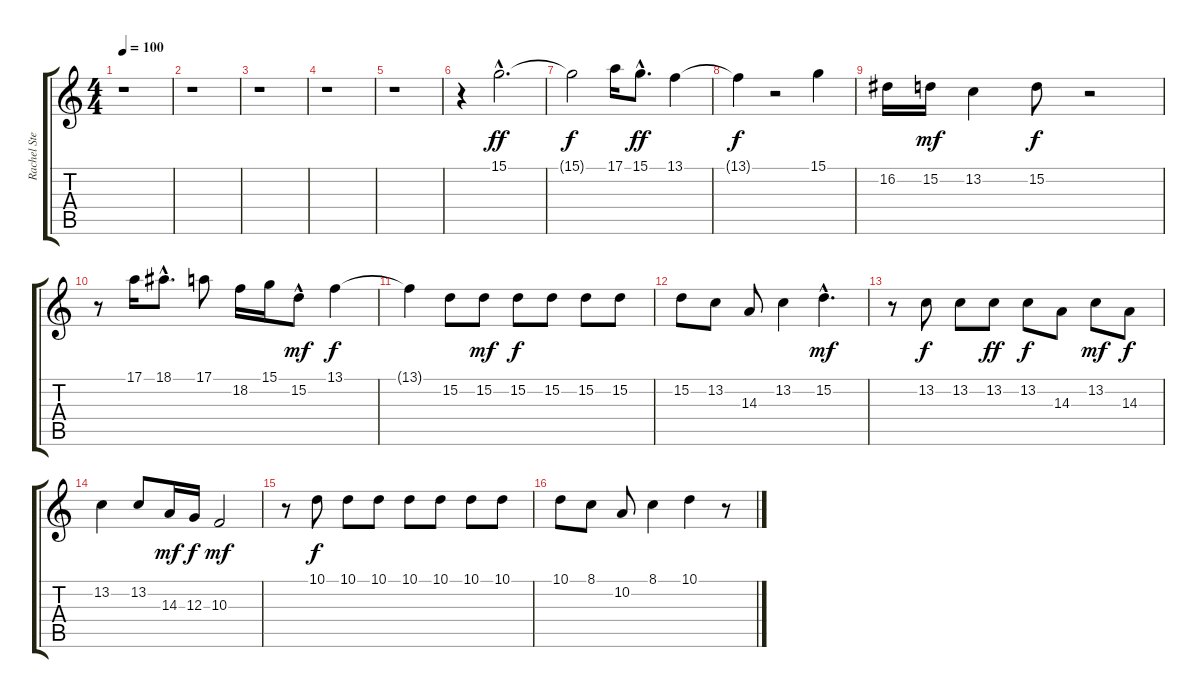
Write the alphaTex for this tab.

\track ("Rachel Stevens" "Rachel Ste") {instrument panflute}
\staff {score tabs}
\tuning (E4 B3 G3 D3 A2 E2) {hide}
\ts (4 4)
\tempo 100
\clef g2
\ks c
r.1{dy ff instrument panflute} |
r.1 |
r.1 |
r.1 |
r.1 |
r.4 15.1{hac}.2{d} |
15.1{t}.2{dy f} 17.1.16 15.1{hac}.8{d dy ff} 13.1.4 |
13.1{t}.4{dy f} r.2 15.1.4 |
16.2.16 15.2.16{dy mf} 13.2.4 15.2.8{dy f} r.2 |
r.8 17.1.16 18.1{hac}.8{d} 17.1.8 18.2.16 15.1.16 15.2{hac}.8{dy mf} 13.1.4{dy f} |
13.1{t}.4 15.2.8 15.2.8{dy mf} 15.2.8{dy f} 15.2.8 15.2.8 15.2.8 |
15.2.8 13.2.8 14.3.8 13.2.4 15.2{hac}.4{d dy mf} |
r.8 13.2.8{dy f} 13.2.8 13.2.8{dy ff} 13.2.8{dy f} 14.3.8 13.2.8{dy mf} 14.3.8{dy f} |
13.2.4 13.2.8 14.3.16{dy mf} 12.3.16{dy f} 10.3.2{dy mf} |
r.8 10.1.8{dy f} 10.1.8 10.1.8 10.1.8 10.1.8 10.1.8 10.1.8 |
10.1.8 8.1.8 10.2.8 8.1.4 10.1.4 r.8
